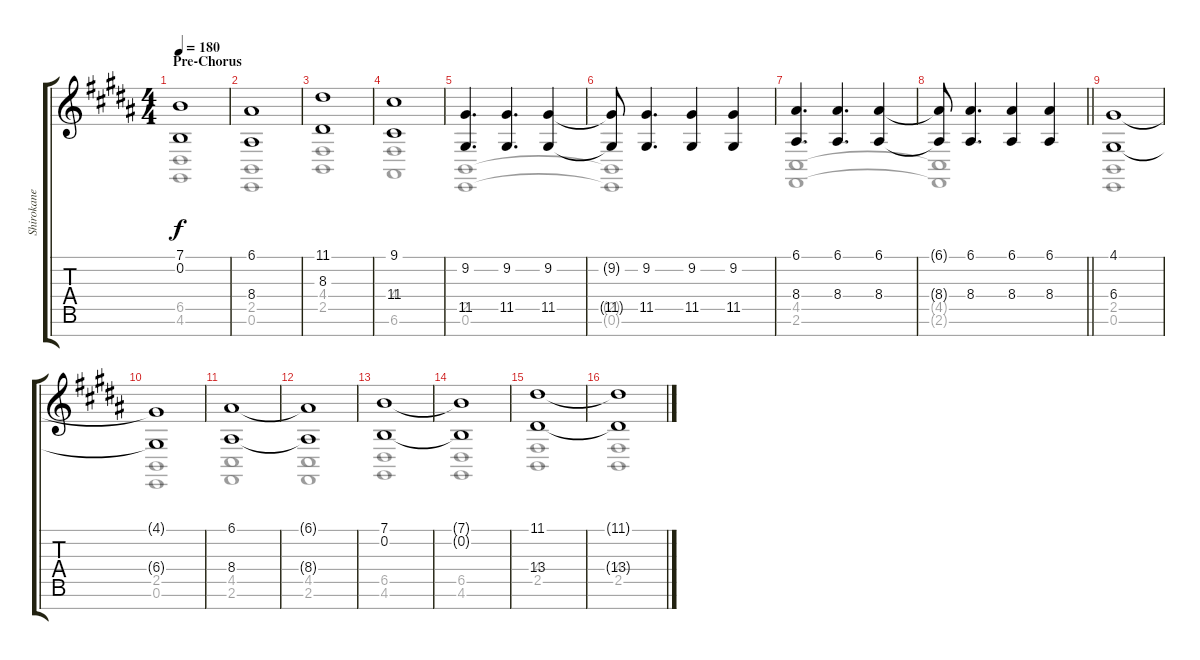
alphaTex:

\track ("Shirokane Rinko" "Shirokane ") {instrument acousticgrandpiano}
\staff {score tabs}
\tuning (E4 B3 G3 D3 A2 E2 B1) {hide}
\voice
\ts (4 4)
\section ("" "Pre-Chorus")
\tempo 180
\clef g2
\ks b
(7.1 0.2).1{dy f} |
(6.1 8.4).1 |
(11.1 8.3).1 |
(9.1 11.4).1 |
(9.2 11.5).4{d} (9.2 11.5).4{d} (9.2 11.5).4 |
(9.2{t} 11.5{t}).8 (9.2 11.5).4{d} (9.2 11.5).4 (9.2 11.5).4 |
(6.1 8.4).4{d} (6.1 8.4).4{d} (6.1 8.4).4 |
\barLineRight lightlight
(6.1{t} 8.4{t}).8 (6.1 8.4).4{d} (6.1 8.4).4 (6.1 8.4).4 |
(4.1 6.4).1 |
(4.1{t} 6.4{t}).1 |
(6.1 8.4).1 |
(6.1{t} 8.4{t}).1 |
(7.1 0.2).1 |
(7.1{t} 0.2{t}).1 |
(11.1 13.4).1 |
(11.1{t} 13.4{t}).1
\voice
\clef g2
\ottava regular
\simile none
\ks b
(6.5 4.6).1{dy f} |
(2.5 0.6).1 |
(4.4 2.5).1 |
(4.4 6.6).1 |
(2.5 0.6).1 |
(2.5{t} 0.6{t}).1 |
(4.5 2.6).1 |
\barLineRight lightlight
(4.5{t} 2.6{t}).1 |
(2.5 0.6).1 |
(2.5 0.6).1 |
(4.5 2.6).1 |
(4.5 2.6).1 |
(6.5 4.6).1 |
(6.5 4.6).1 |
(4.4 2.5).1 |
(4.4 2.5).1
